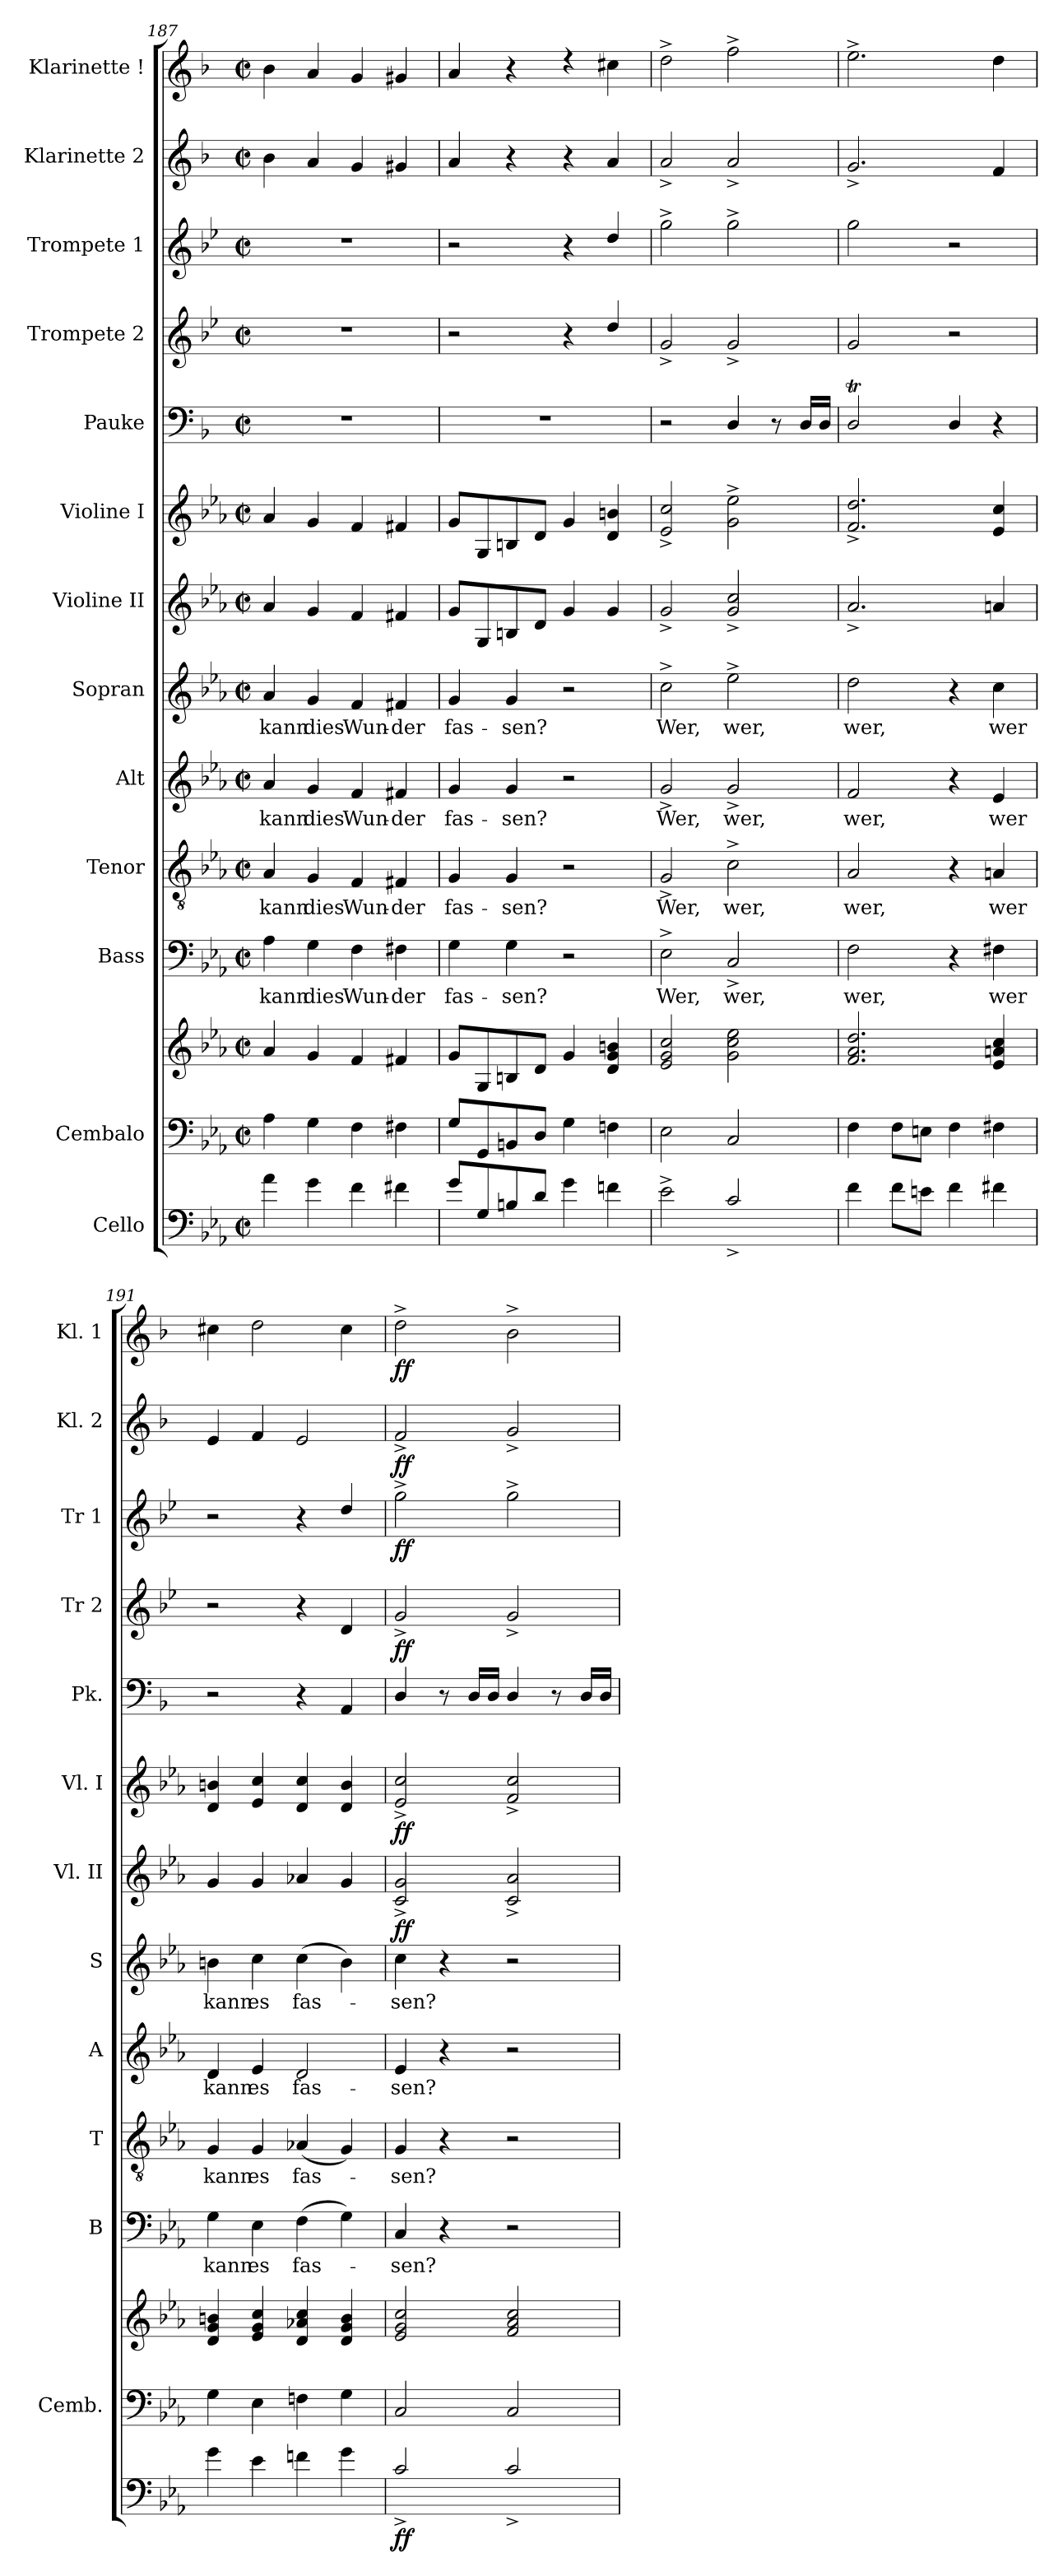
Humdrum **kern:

**kern	**dynam	**kern	**kern	**kern	**text	**kern	**text	**kern	**text	**kern	**text	**kern	**dynam	**kern	**dynam	**kern	**kern	**dynam	**kern	**dynam	**kern	**dynam	**kern	**dynam
*part13	*part13	*part12	*part12	*part11	*part11	*part10	*part10	*part9	*part9	*part8	*part8	*part7	*part7	*part6	*part6	*part5	*part4	*part4	*part3	*part3	*part2	*part2	*part1	*part1
*staff14	*staff14	*staff13	*staff12	*staff11	*staff11	*staff10	*staff10	*staff9	*staff9	*staff8	*staff8	*staff7	*staff7	*staff6	*staff6	*staff5	*staff4	*staff4	*staff3	*staff3	*staff2	*staff2	*staff1	*staff1
*I"Cello	*	*I"Cembalo	*	*I"Bass	*	*I"Tenor	*	*I"Alt	*	*I"Sopran	*	*I"Violine II	*	*I"Violine I	*	*I"Pauke	*I"Trompete 2	*	*I"Trompete 1	*	*I"Klarinette 2	*	*I"Klarinette !	*
*	*	*I'Cemb.	*	*I'B	*	*I'T	*	*I'A	*	*I'S	*	*I'Vl. II	*	*I'Vl. I	*	*I'Pk.	*I'Tr 2	*	*I'Tr 1	*	*I'Kl. 2	*	*I'Kl. 1	*
*clefF4	*	*clefF4	*clefG2	*clefF4	*	*clefGv2	*	*clefG2	*	*clefG2	*	*clefG2	*	*clefG2	*	*clefF4	*clefG2	*	*clefG2	*	*clefG2	*	*clefG2	*
*ITrd7c12	*	*	*	*	*	*	*	*	*	*	*	*	*	*	*	*ITrd1c2	*ITrd4c7	*	*ITrd4c7	*	*ITrd1c2	*	*ITrd1c2	*
*k[b-e-a-]	*	*k[b-e-a-]	*k[b-e-a-]	*k[b-e-a-]	*	*k[b-e-a-]	*	*k[b-e-a-]	*	*k[b-e-a-]	*	*k[b-e-a-]	*	*k[b-e-a-]	*	*k[b-e-a-]	*k[b-e-a-]	*	*k[b-e-a-]	*	*k[b-e-a-]	*	*k[b-e-a-]	*
*E-:	*	*E-:	*E-:	*E-:	*	*E-:	*	*E-:	*	*E-:	*	*E-:	*	*E-:	*	*E-:	*E-:	*	*E-:	*	*E-:	*	*E-:	*
*M2/2	*	*M2/2	*M2/2	*M2/2	*	*M2/2	*	*M2/2	*	*M2/2	*	*M2/2	*	*M2/2	*	*M2/2	*M2/2	*	*M2/2	*	*M2/2	*	*M2/2	*
*met(c|)	*	*met(c|)	*met(c|)	*met(c|)	*	*met(c|)	*	*met(c|)	*	*met(c|)	*	*met(c|)	*	*met(c|)	*	*met(c|)	*met(c|)	*	*met(c|)	*	*met(c|)	*	*met(c|)	*
=187	=187	=187	=187	=187	=187	=187	=187	=187	=187	=187	=187	=187	=187	=187	=187	=187	=187	=187	=187	=187	=187	=187	=187	=187
!	!	!	!	!	!LO:LY:b	!	!LO:LY:b	!	!LO:LY:b	!	!LO:LY:b	!	!	!	!	!	!	!	!	!	!	!	!	!
4A-\	.	4A-\	4a-/	4A-\	kann	4A-/	kann	4a-/	kann	4a-/	kann	4a-/	.	4a-/	.	1r	1r	.	1r	.	4a-\	.	4a-\	.
!	!	!	!	!	!LO:LY:b	!	!LO:LY:b	!	!LO:LY:b	!	!LO:LY:b	!	!	!	!	!	!	!	!	!	!	!	!	!
4G\	.	4G\	4g/	4G\	dies	4G/	dies	4g/	dies	4g/	dies	4g/	.	4g/	.	.	.	.	.	.	4g/	.	4g/	.
!	!	!	!	!	!LO:LY:b	!	!LO:LY:b	!	!LO:LY:b	!	!LO:LY:b	!	!	!	!	!	!	!	!	!	!	!	!	!
4F\	.	4F\	4f/	4F\	Wun-	4F/	Wun-	4f/	Wun-	4f/	Wun-	4f/	.	4f/	.	.	.	.	.	.	4f/	.	4f/	.
!	!	!	!	!	!LO:LY:b	!	!LO:LY:b	!	!LO:LY:b	!	!LO:LY:b	!	!	!	!	!	!	!	!	!	!	!	!	!
4F#X\	.	4F#X\	4f#X/	4F#X\	-der	4F#X/	-der	4f#X/	-der	4f#X/	-der	4f#X/	.	4f#X/	.	.	.	.	.	.	4f#X/	.	4f#X/	.
=188	=188	=188	=188	=188	=188	=188	=188	=188	=188	=188	=188	=188	=188	=188	=188	=188	=188	=188	=188	=188	=188	=188	=188	=188
!	!	!	!	!	!LO:LY:b	!	!LO:LY:b	!	!LO:LY:b	!	!LO:LY:b	!	!	!	!	!	!	!	!	!	!	!	!	!
8G/L	.	8G/L	8g/L	4G\	fas-	4G/	fas-	4g/	fas-	4g/	fas-	8g/L	.	8g/L	.	1r	2r	.	2r	.	4g/	.	4g/	.
8GG/	.	8GG/	8G/	.	.	.	.	.	.	.	.	8G/	.	8G/	.	.	.	.	.	.	.	.	.	.
!	!	!	!	!	!LO:LY:b	!	!LO:LY:b	!	!LO:LY:b	!	!LO:LY:b	!	!	!	!	!	!	!	!	!	!	!	!	!
8BBn/	.	8BBn/	8Bn/	4G\	-sen?	4G/	-sen?	4g/	-sen?	4g/	-sen?	8Bn/	.	8Bn/	.	.	.	.	.	.	4r	.	4r	.
8D/J	.	8D/J	8d/J	.	.	.	.	.	.	.	.	8d/J	.	8d/J	.	.	.	.	.	.	.	.	.	.
4G\	.	4G\	4g/	2r	.	2r	.	2r	.	2r	.	4g/	.	4g/	.	.	4r	.	4r	.	4r	.	4rcc	.
4Fn\	.	4Fn\	4d/ 4g/ 4bn/	.	.	.	.	.	.	.	.	4g/	.	4d/ 4bn/	.	.	4g/	.	4g/	.	4g/	.	4bn\	.
!!LO:PB:g=z
=189	=189	=189	=189	=189	=189	=189	=189	=189	=189	=189	=189	=189	=189	=189	=189	=189	=189	=189	=189	=189	=189	=189	=189	=189
!	!	!	!	!	!LO:LY:b	!	!LO:LY:b	!	!LO:LY:b	!	!LO:LY:b	!	!	!	!	!	!	!	!	!	!	!	!	!
2E-^>\	.	2E-\	2e-/ 2g/ 2cc/	2E-^>\	Wer,	2G^>/	Wer,	2g^>/	Wer,	2cc^>\	Wer,	2g^</	.	2e-/^< 2cc/^<	.	2r	2c^</	.	2cc^>\	.	2g^</	.	2cc^>\	.
!	!	!	!	!	!LO:LY:b	!	!LO:LY:b	!	!LO:LY:b	!	!LO:LY:b	!	!	!	!	!	!	!	!	!	!	!	!	!
2C^</	.	2C/	2g\ 2cc\ 2ee-\	2C^>/	wer,	2c^>\	wer,	2g^>/	wer,	2ee-^>\	wer,	2g/^< 2cc/^<	.	2g\^> 2ee-\^>	.	4C/	2c^</	.	2cc^>\	.	2g^</	.	2ee-^>\	.
.	.	.	.	.	.	.	.	.	.	.	.	.	.	.	.	8r	.	.	.	.	.	.	.	.
.	.	.	.	.	.	.	.	.	.	.	.	.	.	.	.	16C/LL	.	.	.	.	.	.	.	.
.	.	.	.	.	.	.	.	.	.	.	.	.	.	.	.	16C/JJ	.	.	.	.	.	.	.	.
=190	=190	=190	=190	=190	=190	=190	=190	=190	=190	=190	=190	=190	=190	=190	=190	=190	=190	=190	=190	=190	=190	=190	=190	=190
!	!	!	!	!	!LO:LY:b	!	!LO:LY:b	!	!LO:LY:b	!	!LO:LY:b	!	!	!	!	!	!	!	!	!	!	!	!	!
4F\	.	4F\	2.f/ 2.a-/ 2.dd/	2F\	wer,	2A-/	wer,	2f/	wer,	2dd\	wer,	2.a-^</	.	2.f/^< 2.dd/^<	.	2CT/	2c/	.	2cc\	.	2.f^</	.	2.dd^>\	.
8F\L	.	8F\L	.	.	.	.	.	.	.	.	.	.	.	.	.	.	.	.	.	.	.	.	.	.
8En\J	.	8En\J	.	.	.	.	.	.	.	.	.	.	.	.	.	.	.	.	.	.	.	.	.	.
4F\	.	4F\	.	4r	.	4r	.	4r	.	4r	.	.	.	.	.	4CTTT/	2r	.	2r	.	.	.	.	.
!	!	!	!	!	!LO:LY:b	!	!LO:LY:b	!	!LO:LY:b	!	!LO:LY:b	!	!	!	!	!	!	!	!	!	!	!	!	!
4F#X\	.	4F#X\	4e-/ 4an/ 4cc/	4F#X\	wer	4An/	wer	4e-/	wer	4cc\	wer	4an/	.	4e-/ 4cc/	.	4r	.	.	.	.	4e-/	.	4cc\	.
=191	=191	=191	=191	=191	=191	=191	=191	=191	=191	=191	=191	=191	=191	=191	=191	=191	=191	=191	=191	=191	=191	=191	=191	=191
!	!	!	!	!	!LO:LY:b	!	!LO:LY:b	!	!LO:LY:b	!	!LO:LY:b	!	!	!	!	!	!	!	!	!	!	!	!	!
4G\	.	4G\	4d/ 4g/ 4bn/	4G\	kann	4G/	kann	4d/	kann	4bn\	kann	4g/	.	4d/ 4bn/	.	2r	2r	.	2r	.	4d/	.	4bn\	.
!	!	!	!	!	!LO:LY:b	!	!LO:LY:b	!	!LO:LY:b	!	!LO:LY:b	!	!	!	!	!	!	!	!	!	!	!	!	!
4E-\	.	4E-\	4e-/ 4g/ 4cc/	4E-\	es	4G/	es	4e-/	es	4cc\	es	4g/	.	4e-/ 4cc/	.	.	.	.	.	.	4e-/	.	2cc\	.
!	!	!	!	!	!LO:LY:b	!	!LO:LY:b	!	!LO:LY:b	!	!LO:LY:b	!	!	!	!	!	!	!	!	!	!	!	!	!
4Fn\	.	4Fn\	4d/ 4a-X/ 4cc/	(>4F\	fas-	(<4A-X/	fas-	2d/	fas-	(>4cc\	fas-	4a-X/	.	4d/ 4cc/	.	4r	4r	.	4r	.	2d/	.	.	.
4G\	.	4G\	4d/ 4g/ 4b/	4G\)	.	4G/)	.	.	.	4b\)	.	4g/	.	4d/ 4b/	.	4GG/	4G/	.	4g/	.	.	.	4b\	.
=192	=192	=192	=192	=192	=192	=192	=192	=192	=192	=192	=192	=192	=192	=192	=192	=192	=192	=192	=192	=192	=192	=192	=192	=192
!	!LO:DY:b	!	!	!	!LO:LY:b	!	!LO:LY:b	!	!LO:LY:b	!	!LO:LY:b	!	!LO:DY:b	!	!LO:DY:b	!	!	!LO:DY:b	!	!LO:DY:b	!	!LO:DY:b	!	!LO:DY:b
2C^</	ff	2C/	2e-/ 2g/ 2cc/	4C/	-sen?	4G/	-sen?	4e-/	-sen?	4cc\	-sen?	2c/^< 2g/^<	ff	2e-/^< 2cc/^<	ff	4C/	2c^</	ff	2cc^>\	ff	2e-^</	ff	2cc^>\	ff
.	.	.	.	4r	.	4r	.	4r	.	4r	.	.	.	.	.	8r	.	.	.	.	.	.	.	.
.	.	.	.	.	.	.	.	.	.	.	.	.	.	.	.	16C/LL	.	.	.	.	.	.	.	.
.	.	.	.	.	.	.	.	.	.	.	.	.	.	.	.	16C/JJ	.	.	.	.	.	.	.	.
2C^</	.	2C/	2f/ 2a-/ 2cc/	2r	.	2r	.	2r	.	2r	.	2c/^< 2a-/^<	.	2f/^< 2cc/^<	.	4C/	2c^</	.	2cc^>\	.	2f^</	.	2a-^<\	.
.	.	.	.	.	.	.	.	.	.	.	.	.	.	.	.	8r	.	.	.	.	.	.	.	.
.	.	.	.	.	.	.	.	.	.	.	.	.	.	.	.	16C/LL	.	.	.	.	.	.	.	.
.	.	.	.	.	.	.	.	.	.	.	.	.	.	.	.	16C/JJ	.	.	.	.	.	.	.	.
=	=	=	=	=	=	=	=	=	=	=	=	=	=	=	=	=	=	=	=	=	=	=	=	=
*-	*-	*-	*-	*-	*-	*-	*-	*-	*-	*-	*-	*-	*-	*-	*-	*-	*-	*-	*-	*-	*-	*-	*-	*-
